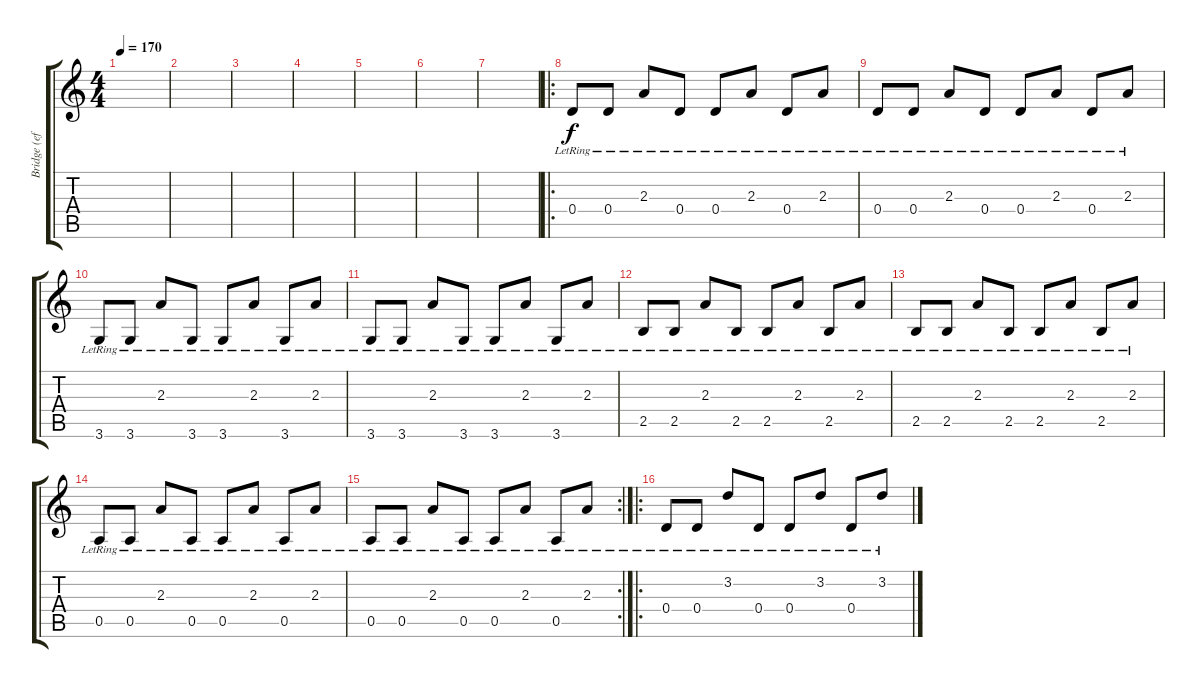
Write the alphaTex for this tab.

\track ("Bridge (effects off)" "Bridge (ef") {instrument electricguitarclean}
\staff {score tabs}
\tuning (E4 B3 G3 D3 A2 E2) {hide}
\ts (4 4)
\tempo 170
\clef g2
\ks c
|
|
|
|
|
|
|
\ro
0.4{lr}.8 0.4{lr}.8 2.3{lr}.8 0.4{lr}.8 0.4{lr}.8 2.3{lr}.8 0.4{lr}.8 2.3{lr}.8 |
0.4{lr}.8 0.4{lr}.8 2.3{lr}.8 0.4{lr}.8 0.4{lr}.8 2.3{lr}.8 0.4{lr}.8 2.3{lr}.8 |
3.6{lr}.8 3.6{lr}.8 2.3{lr}.8 3.6{lr}.8 3.6{lr}.8 2.3{lr}.8 3.6{lr}.8 2.3{lr}.8 |
3.6{lr}.8 3.6{lr}.8 2.3{lr}.8 3.6{lr}.8 3.6{lr}.8 2.3{lr}.8 3.6{lr}.8 2.3{lr}.8 |
2.5{lr}.8 2.5{lr}.8 2.3{lr}.8 2.5{lr}.8 2.5{lr}.8 2.3{lr}.8 2.5{lr}.8 2.3{lr}.8 |
2.5{lr}.8 2.5{lr}.8 2.3{lr}.8 2.5{lr}.8 2.5{lr}.8 2.3{lr}.8 2.5{lr}.8 2.3{lr}.8 |
0.5{lr}.8 0.5{lr}.8 2.3{lr}.8 0.5{lr}.8 0.5{lr}.8 2.3{lr}.8 0.5{lr}.8 2.3{lr}.8 |
\rc 2
0.5{lr}.8 0.5{lr}.8 2.3{lr}.8 0.5{lr}.8 0.5{lr}.8 2.3{lr}.8 0.5{lr}.8 2.3{lr}.8 |
\ro
0.4{lr}.8 0.4{lr}.8 3.2{lr}.8 0.4{lr}.8 0.4{lr}.8 3.2{lr}.8 0.4{lr}.8 3.2{lr}.8
